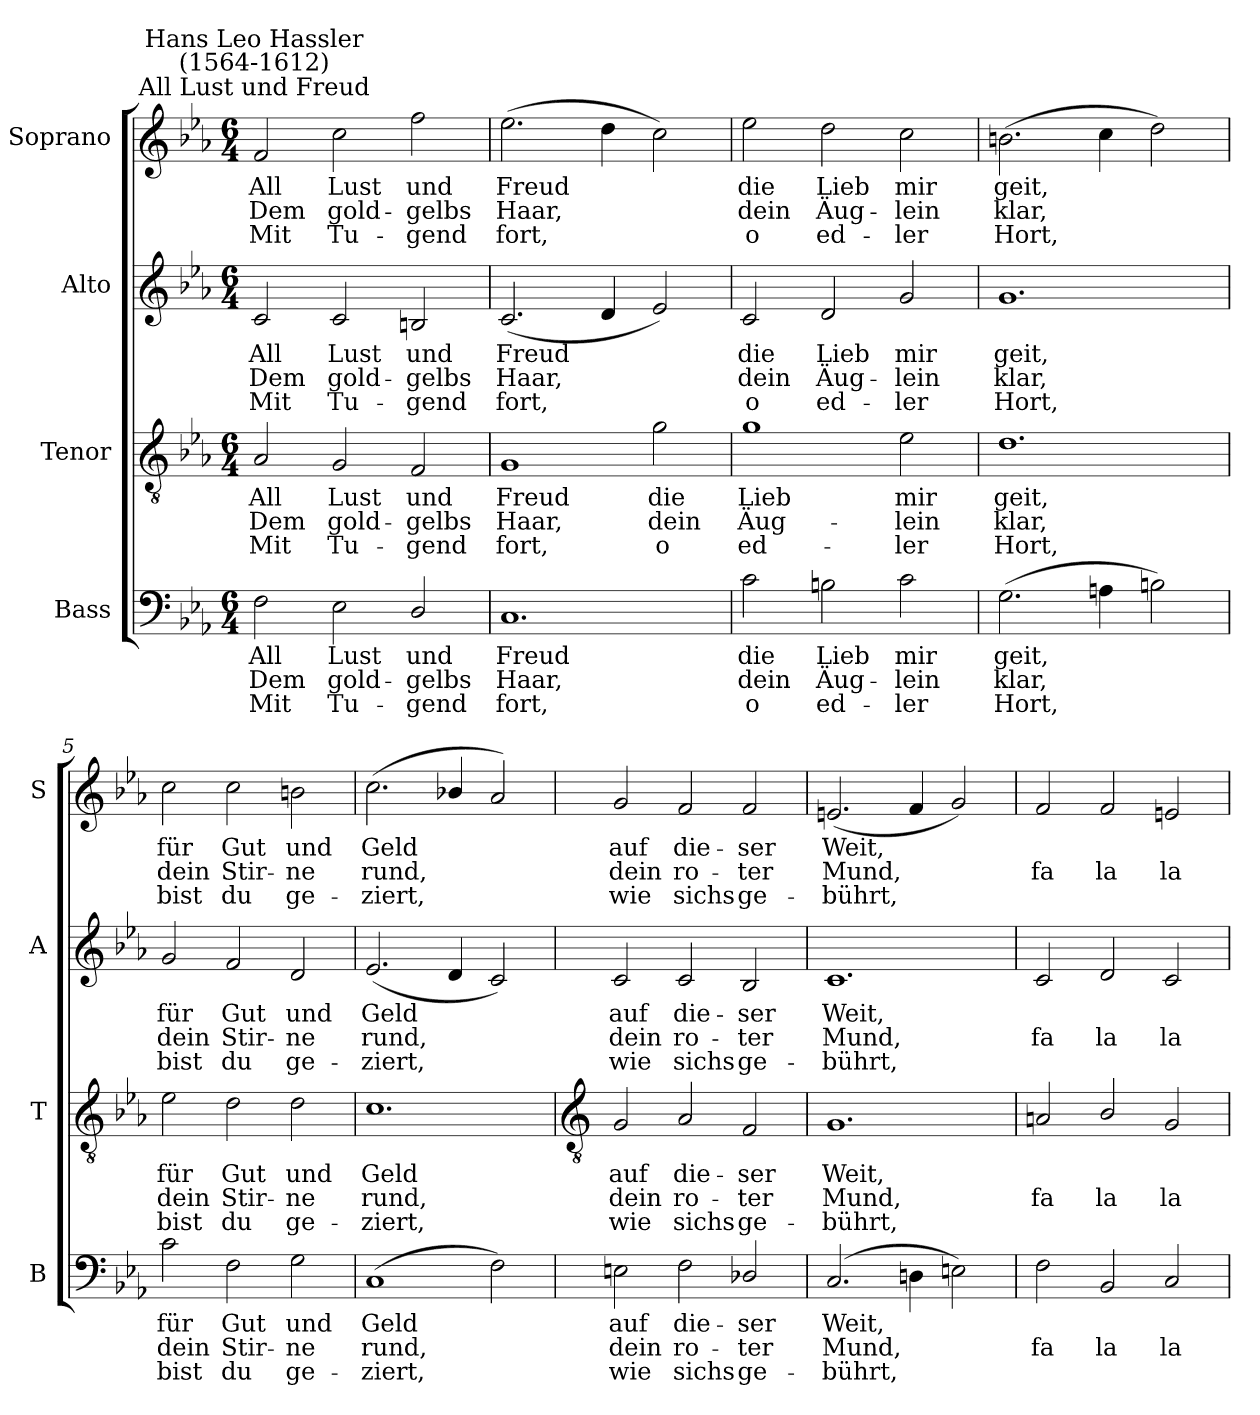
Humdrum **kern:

**kern	**text	**text	**text	**kern	**text	**text	**text	**kern	**text	**text	**text	**kern	**text	**text	**text
*part4	*part4	*part4	*part4	*part3	*part3	*part3	*part3	*part2	*part2	*part2	*part2	*part1	*part1	*part1	*part1
*staff4	*staff4	*staff4	*staff4	*staff3	*staff3	*staff3	*staff3	*staff2	*staff2	*staff2	*staff2	*staff1	*staff1	*staff1	*staff1
*I"Bass	*	*	*	*I"Tenor	*	*	*	*I"Alto	*	*	*	*I"Soprano	*	*	*
*I'B	*	*	*	*I'T	*	*	*	*I'A	*	*	*	*I'S	*	*	*
*clefF4	*	*	*	*clefGv2	*	*	*	*clefG2	*	*	*	*clefG2	*	*	*
*k[b-e-a-]	*	*	*	*k[b-e-a-]	*	*	*	*k[b-e-a-]	*	*	*	*k[b-e-a-]	*	*	*
*E-:	*	*	*	*E-:	*	*	*	*E-:	*	*	*	*E-:	*	*	*
*M6/4	*	*	*	*M6/4	*	*	*	*M6/4	*	*	*	*M6/4	*	*	*
=1	=1	=1	=1	=1	=1	=1	=1	=1	=1	=1	=1	=1	=1	=1	=1
!	!	!	!	!	!	!	!	!	!	!	!	!LO:TX:a:cj:t=All Lust und Freud	!	!	!
!	!	!	!	!	!	!	!	!	!	!	!	!LO:TX:a:cj:t=Hans Leo Hassler\n(1564-1612)	!	!	!
!	!LO:LY:b	!LO:LY:b	!LO:LY:b	!	!LO:LY:b	!LO:LY:b	!LO:LY:b	!	!LO:LY:b	!LO:LY:b	!LO:LY:b	!	!LO:LY:b	!LO:LY:b	!LO:LY:b
2F	All	Dem	Mit	2A-	All	Dem	Mit	2c	All	Dem	Mit	2f	All	Dem	Mit
!	!LO:LY:b	!LO:LY:b	!LO:LY:b	!	!LO:LY:b	!LO:LY:b	!LO:LY:b	!	!LO:LY:b	!LO:LY:b	!LO:LY:b	!	!LO:LY:b	!LO:LY:b	!LO:LY:b
2E-	Lust	gold-	-Tu-	2G	Lust	gold-	-Tu-	2c	Lust	gold-	-Tu-	2cc	Lust	gold-	-Tu-
!	!LO:LY:b	!LO:LY:b	!LO:LY:b	!	!LO:LY:b	!LO:LY:b	!LO:LY:b	!	!LO:LY:b	!LO:LY:b	!LO:LY:b	!	!LO:LY:b	!LO:LY:b	!LO:LY:b
2D/	-und	gelbs	gend	2F	-und	gelbs	gend	2Bn	-und	gelbs	gend	2ff	-und	gelbs	gend
=2	=2	=2	=2	=2	=2	=2	=2	=2	=2	=2	=2	=2	=2	=2	=2
!	!LO:LY:b	!LO:LY:b	!LO:LY:b	!	!LO:LY:b	!LO:LY:b	!LO:LY:b	!	!LO:LY:b	!LO:LY:b	!LO:LY:b	!	!LO:LY:b	!LO:LY:b	!LO:LY:b
1.C	Freud	Haar,	fort,	1G	Freud	Haar,	fort,	(<2.c	Freud	Haar,	fort,	(>2.ee-	Freud	Haar,	fort,
.	.	.	.	.	.	.	.	4d	.	.	.	4dd	.	.	.
!	!	!	!	!	!LO:LY:b	!LO:LY:b	!LO:LY:b	!	!	!	!	!	!	!	!
.	.	.	.	2g	die	dein	o	2e-)	.	.	.	2cc)	.	.	.
=3	=3	=3	=3	=3	=3	=3	=3	=3	=3	=3	=3	=3	=3	=3	=3
!	!LO:LY:b	!LO:LY:b	!LO:LY:b	!	!LO:LY:b	!LO:LY:b	!LO:LY:b	!	!LO:LY:b	!LO:LY:b	!LO:LY:b	!	!LO:LY:b	!LO:LY:b	!LO:LY:b
2c	die	dein	o	1g	Lieb	Äug-	-ed-	2c	die	dein	o	2ee-	die	dein	o
!	!LO:LY:b	!LO:LY:b	!LO:LY:b	!	!	!	!	!	!LO:LY:b	!LO:LY:b	!LO:LY:b	!	!LO:LY:b	!LO:LY:b	!LO:LY:b
2Bn	Lieb	Äug-	-ed-	.	.	.	.	2d	Lieb	Äug-	-ed-	2dd	Lieb	Äug-	-ed-
!	!LO:LY:b	!LO:LY:b	!LO:LY:b	!	!LO:LY:b	!LO:LY:b	!LO:LY:b	!	!LO:LY:b	!LO:LY:b	!LO:LY:b	!	!LO:LY:b	!LO:LY:b	!LO:LY:b
2c	-mir	lein	ler	2e-	-mir	lein	ler	2g	-mir	lein	ler	2cc	-mir	lein	ler
=4	=4	=4	=4	=4	=4	=4	=4	=4	=4	=4	=4	=4	=4	=4	=4
!	!LO:LY:b	!LO:LY:b	!LO:LY:b	!	!LO:LY:b	!LO:LY:b	!LO:LY:b	!	!LO:LY:b	!LO:LY:b	!LO:LY:b	!	!LO:LY:b	!LO:LY:b	!LO:LY:b
(>2.G	geit,	klar,	Hort,	1.d	geit,	klar,	Hort,	1.g	geit,	klar,	Hort,	(>2.bn	geit,	klar,	Hort,
4An	.	.	.	.	.	.	.	.	.	.	.	4cc	.	.	.
2Bn)	.	.	.	.	.	.	.	.	.	.	.	2dd)	.	.	.
=5	=5	=5	=5	=5	=5	=5	=5	=5	=5	=5	=5	=5	=5	=5	=5
!	!LO:LY:b	!LO:LY:b	!LO:LY:b	!	!LO:LY:b	!LO:LY:b	!LO:LY:b	!	!LO:LY:b	!LO:LY:b	!LO:LY:b	!	!LO:LY:b	!LO:LY:b	!LO:LY:b
2c	für	dein	bist	2e-	für	dein	bist	2g	für	dein	bist	2cc	für	dein	bist
!	!LO:LY:b	!LO:LY:b	!LO:LY:b	!	!LO:LY:b	!LO:LY:b	!LO:LY:b	!	!LO:LY:b	!LO:LY:b	!LO:LY:b	!	!LO:LY:b	!LO:LY:b	!LO:LY:b
2F	Gut	Stir-	-du	2d	Gut	Stir-	-du	2f	Gut	Stir-	-du	2cc	Gut	Stir-	-du
!	!LO:LY:b	!LO:LY:b	!LO:LY:b	!	!LO:LY:b	!LO:LY:b	!LO:LY:b	!	!LO:LY:b	!LO:LY:b	!LO:LY:b	!	!LO:LY:b	!LO:LY:b	!LO:LY:b
2G	und	ne	ge-	2d	und	ne	ge-	2d	und	ne	ge-	2bn	und	ne	ge-
=6	=6	=6	=6	=6	=6	=6	=6	=6	=6	=6	=6	=6	=6	=6	=6
!	!LO:LY:b	!LO:LY:b	!LO:LY:b	!	!LO:LY:b	!LO:LY:b	!LO:LY:b	!	!LO:LY:b	!LO:LY:b	!LO:LY:b	!	!LO:LY:b	!LO:LY:b	!LO:LY:b
(>1C	-Geld	rund,	ziert,	1.c	-Geld	rund,	ziert,	(<2.e-	-Geld	rund,	ziert,	(<2.cc	-Geld	rund,	ziert,
.	.	.	.	.	.	.	.	4d	.	.	.	4b-X/	.	.	.
2F)	.	.	.	.	.	.	.	2c)	.	.	.	2a-)	.	.	.
!!LO:LB:g=z
=7	=7	=7	=7	=7	=7	=7	=7	=7	=7	=7	=7	=7	=7	=7	=7
*	*	*	*	*clefGv2	*	*	*	*	*	*	*	*	*	*	*
!	!LO:LY:b	!LO:LY:b	!LO:LY:b	!	!LO:LY:b	!LO:LY:b	!LO:LY:b	!	!LO:LY:b	!LO:LY:b	!LO:LY:b	!	!LO:LY:b	!LO:LY:b	!LO:LY:b
2En	auf	dein	wie	2G	auf	dein	wie	2c	auf	dein	wie	2g	auf	dein	wie
!	!LO:LY:b	!LO:LY:b	!LO:LY:b	!	!LO:LY:b	!LO:LY:b	!LO:LY:b	!	!LO:LY:b	!LO:LY:b	!LO:LY:b	!	!LO:LY:b	!LO:LY:b	!LO:LY:b
2F	die-	-ro-	-sichs	2A-	die-	-ro-	-sichs	2c	die-	-ro-	-sichs	2f	die-	-ro-	-sichs
!	!LO:LY:b	!LO:LY:b	!LO:LY:b	!	!LO:LY:b	!LO:LY:b	!LO:LY:b	!	!LO:LY:b	!LO:LY:b	!LO:LY:b	!	!LO:LY:b	!LO:LY:b	!LO:LY:b
2D-X/	ser	ter	ge-	2F	ser	ter	ge-	2B-	ser	ter	ge-	2f	ser	ter	ge-
=8	=8	=8	=8	=8	=8	=8	=8	=8	=8	=8	=8	=8	=8	=8	=8
!	!LO:LY:b	!LO:LY:b	!LO:LY:b	!	!LO:LY:b	!LO:LY:b	!LO:LY:b	!	!LO:LY:b	!LO:LY:b	!LO:LY:b	!	!LO:LY:b	!LO:LY:b	!LO:LY:b
(>2.C	-Weit,	Mund,	bührt,	1.G	-Weit,	Mund,	bührt,	1.c	-Weit,	Mund,	bührt,	(<2.en	-Weit,	Mund,	bührt,
4Dn	.	.	.	.	.	.	.	.	.	.	.	4f	.	.	.
2En)	.	.	.	.	.	.	.	.	.	.	.	2g)	.	.	.
=9	=9	=9	=9	=9	=9	=9	=9	=9	=9	=9	=9	=9	=9	=9	=9
!	!	!LO:LY:b	!	!	!	!LO:LY:b	!	!	!	!LO:LY:b	!	!	!	!LO:LY:b	!
2F	.	fa	.	2An	.	fa	.	2c	.	fa	.	2f	.	fa	.
!	!	!LO:LY:b	!	!	!	!LO:LY:b	!	!	!	!LO:LY:b	!	!	!	!LO:LY:b	!
2BB-	.	la	.	2B-/	.	la	.	2d	.	la	.	2f	.	la	.
!	!	!LO:LY:b	!	!	!	!LO:LY:b	!	!	!	!LO:LY:b	!	!	!	!LO:LY:b	!
2C	.	la	.	2G	.	la	.	2c	.	la	.	2en	.	la	.
=	=	=	=	=	=	=	=	=	=	=	=	=	=	=	=
*-	*-	*-	*-	*-	*-	*-	*-	*-	*-	*-	*-	*-	*-	*-	*-
